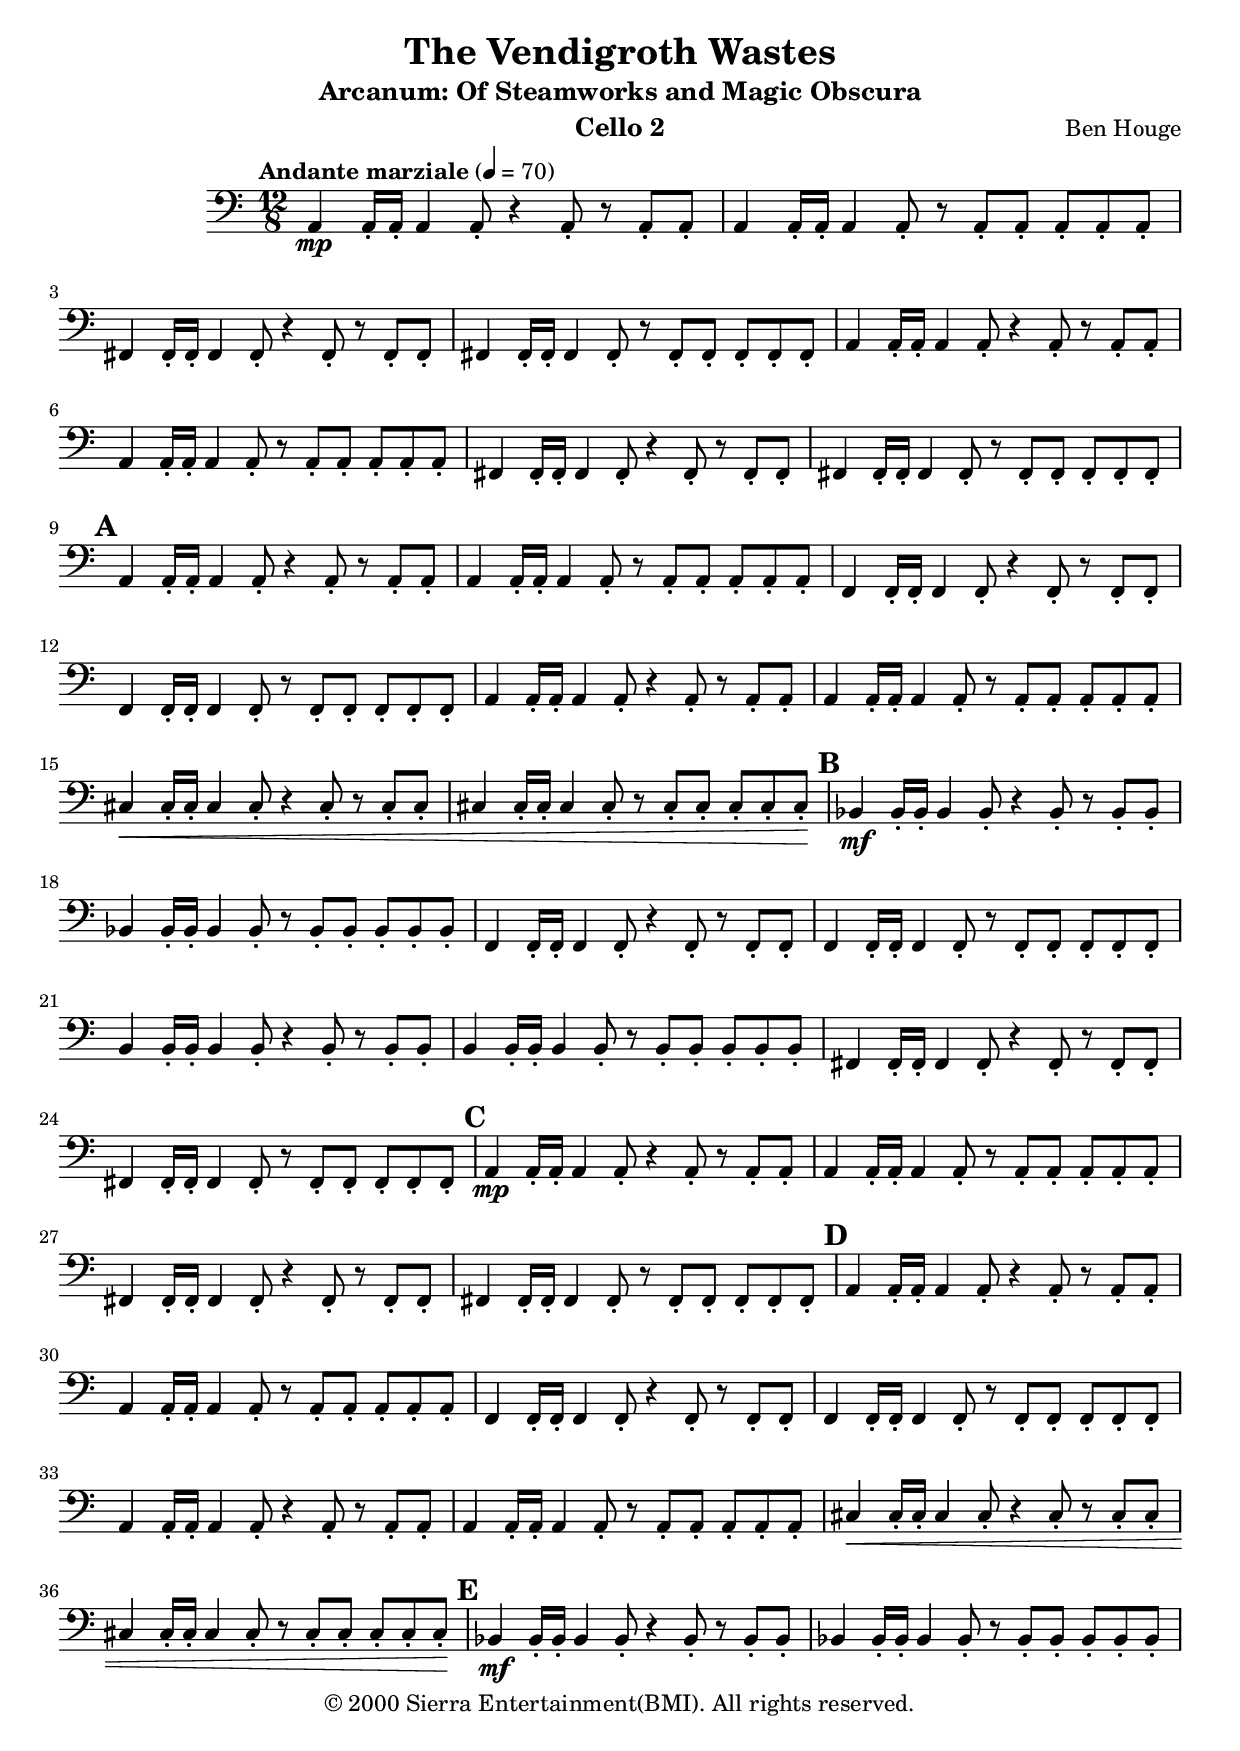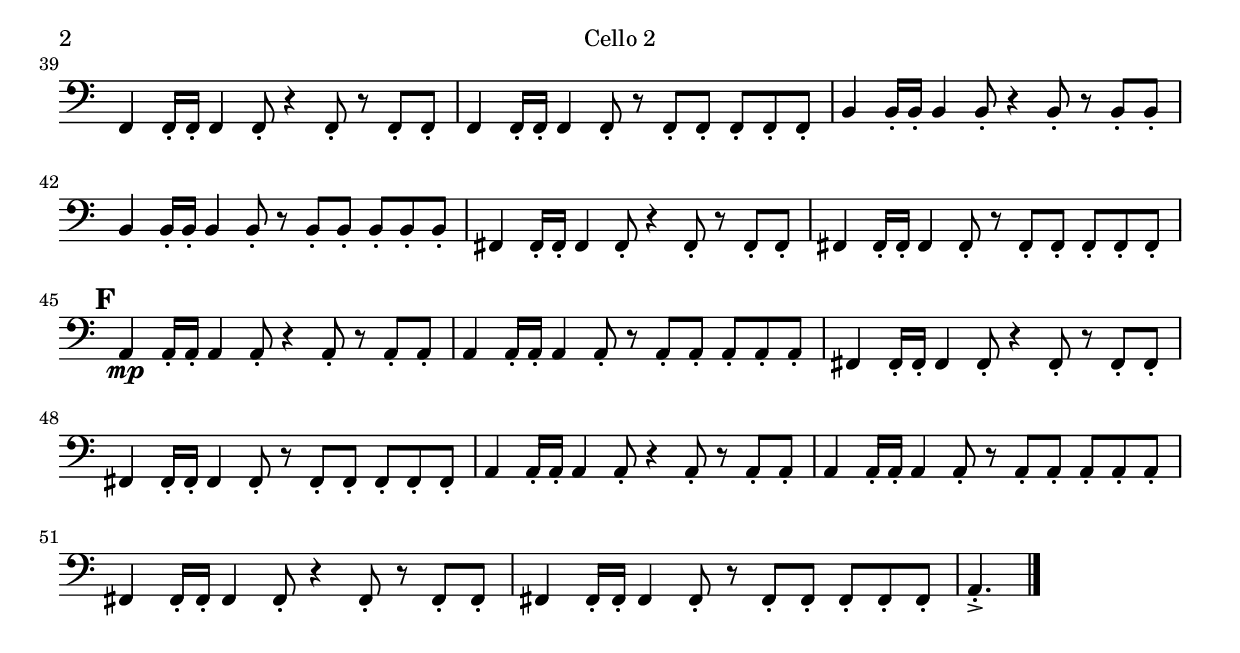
\include "src/header.ly"
\include "src/settings.ly"
celloSolo =  \relative b {
  \aTime
  \aKey
  \clef bass
  \tag #'part { \aTempo }


    a4 \mp a16 -. [ a16 -. ] a4 a8 -. r4 a8 -. r8 a8 -. [ a8 -. ] | % 2
    a4 a16 -. [ a16 -. ] a4 a8 -. r8 a8 -. [ a8 -. ] a8 -. [ a8 -. a8 -. ]  | % 3
    fis4 fis16 -. [ fis16 -. ] fis4 fis8 -. r4 fis8 -. r8 fis8 -. [ fis8 -. ] | % 4
    fis4 fis16 -. [ fis16 -. ] fis4 fis8 -. r8 fis8 -. [ fis8 -. ] fis8 -. [ fis8 -. fis8 -. ]  | % 5

    a4 a16 -. [ a16 -. ] a4 a8 -. r4 a8 -. r8 a8 -. [ a8 -. ] | % 6
    a4 a16 -. [ a16 -. ] a4 a8 -. r8 a8 -. [ a8 -. ] a8 -. [ a8 -. a8 -. ]  | % 7
    fis4 fis16 -. [ fis16 -. ] fis4 fis8 -. r4 fis8 -. r8 fis8 -. [ fis8 -. ] | % 8
    fis4 fis16 -. [ fis16 -. ] fis4 fis8 -. r8 fis8 -. [ fis8 -. ] fis8 -. [ fis8 -. fis8 -. ]  | % 9

  \tag #'part {\mark \default}

    a4 a16 -. [ a16 -. ] a4 a8 -. r4 a8 -. r8 a8 -. [ a8 -. ] | \barNumberCheck #10
    a4 a16 -. [ a16 -. ] a4 a8 -. r8 a8 -. [ a8 -. ] a8 -. [ a8 -. a8 -. ]  | % 11
    f4 f16 -. [ f16 -. ] f4 f8 -. r4 f8 -. r8 f8 -. [ f8 -. ] | % 12
    f4 f16 -. [ f16 -. ] f4 f8 -. r8 f8 -. [ f8 -. ] f8 -. [ f8 -. f8 -. ]  | % 13

    a4 a16 -. [ a16 -. ] a4 a8 -. r4 a8 -. r8 a8 -. [ a8 -. ] | % 14
    a4 a16 -. [ a16 -. ] a4 a8 -. r8 a8 -. [ a8 -. ] a8 -. [ a8 -. a8 -. ]  | % 15
    cis4 \< cis16 -. [ cis16 -. ] cis4 cis8 -. r4 cis8 -. r8 cis8 -. [ cis8 -. ] | % 16
    cis4 cis16 -. [ cis16 -. ] cis4 cis8 -. r8 cis8 -. [ cis8 -. ] cis8 -. [ cis8 -. cis8 \! -. ]  | % 17

  \tag #'part {\mark \default}

    bes4 \mf bes16 -. [ bes16 -. ] bes4 bes8 -. r4 bes8 -. r8 bes8 -. [ bes8 -. ] | % 18
    bes4 bes16 -. [ bes16 -. ] bes4 bes8 -. r8 bes8 -. [ bes8 -. ] bes8 -. [ bes8 -. bes8 -. ]  | % 19
    f4 f16 -. [ f16 -. ] f4 f8 -. r4 f8 -. r8 f8 -. [ f8 -. ] | \barNumberCheck #20
    f4 f16 -. [ f16 -. ] f4 f8 -. r8 f8 -. [ f8 -. ] f8 -. [ f8 -. f8 -. ]  | % 21

    b4 b16 -. [ b16 -. ] b4 b8 -. r4 b8 -. r8 b8 -. [ b8 -. ] | % 22
    b4 b16 -. [ b16 -. ] b4 b8 -. r8 b8 -. [ b8 -. ] b8 -. [ b8 -. b8 -. ]  | % 23
    fis4 fis16 -. [ fis16 -. ] fis4 fis8 -. r4 fis8 -. r8 fis8 -. [ fis8 -. ] | % 24
    fis4 fis16 -. [ fis16 -. ] fis4 fis8 -. r8 fis8 -. [ fis8 -. ] fis8 -. [ fis8 -. fis8 -. ]  | % 25

  \tag #'part {\mark \default}

    a4 \mp a16 -. [ a16 -. ] a4 a8 -. r4 a8 -. r8 a8 -. [ a8 -. ] | % 26
    a4 a16 -. [ a16 -. ] a4 a8 -. r8 a8 -. [ a8 -. ] a8 -. [ a8 -. a8 -. ]  | % 27
    fis4 fis16 -. [ fis16 -. ] fis4 fis8 -. r4 fis8 -. r8 fis8 -. [ fis8 -. ] | % 28
    fis4 fis16 -. [ fis16 -. ] fis4 fis8 -. r8 fis8 -. [ fis8 -. ] fis8 -. [ fis8 -. fis8 -. ]  | % 29

  \tag #'part {\mark \default}

    a4 a16 -. [ a16 -. ] a4 a8 -. r4 a8 -. r8 a8 -. [ a8 -. ] | \barNumberCheck #30
    a4 a16 -. [ a16 -. ] a4 a8 -. r8 a8 -. [ a8 -. ] a8 -. [ a8 -. a8 -. ]  | % 31
    f4 f16 -. [ f16 -. ] f4 f8 -. r4 f8 -. r8 f8 -. [ f8 -. ] | % 32
    f4 f16 -. [ f16 -. ] f4 f8 -. r8 f8 -. [ f8 -. ] f8 -. [ f8 -. f8 -. ]  | % 33

    a4 a16 -. [ a16 -. ] a4 a8 -. r4 a8 -. r8 a8 -. [ a8 -. ] | % 34
    a4 a16 -. [ a16 -. ] a4 a8 -. r8 a8 -. [ a8 -. ] a8 -. [ a8 -. a8 -. ]  | % 35
    cis4 \< cis16 -. [ cis16 -. ] cis4 cis8 -. r4 cis8 -. r8 cis8 -. [ cis8 -. ] | % 36
    cis4 cis16 -. [ cis16 -. ] cis4 cis8 -. r8 cis8 -. [ cis8 -. ] cis8 -. [ cis8 -. cis8 \! -. ]  | % 37

  \tag #'part {\mark \default}

    bes4 \mf bes16 -. [ bes16 -. ] bes4 bes8 -. r4 bes8 -. r8 bes8 -. [ bes8 -. ] | % 38
    bes4 bes16 -. [ bes16 -. ] bes4 bes8 -. r8 bes8 -. [ bes8 -. ] bes8 -. [ bes8 -. bes8 -. ]  | % 39
    f4 f16 -. [ f16 -. ] f4 f8 -. r4 f8 -. r8 f8 -. [ f8 -. ] | \barNumberCheck #40
    f4 f16 -. [ f16 -. ] f4 f8 -. r8 f8 -. [ f8 -. ] f8 -. [ f8 -. f8 -. ]  | % 41

    b4 b16 -. [ b16 -. ] b4 b8 -. r4 b8 -. r8 b8 -. [ b8 -. ] | % 42
    b4 b16 -. [ b16 -. ] b4 b8 -. r8 b8 -. [ b8 -. ] b8 -. [ b8 -. b8 -. ]  | % 43
    fis4 fis16 -. [ fis16 -. ] fis4 fis8 -. r4 fis8 -. r8 fis8 -. [ fis8 -. ] | % 44
    fis4 fis16 -. [ fis16 -. ] fis4 fis8 -. r8 fis8 -. [ fis8 -. ] fis8 -. [ fis8 -. fis8 -. ]  | % 45

  \tag #'part {\mark \default}

    a4 \mp a16 -. [ a16 -. ] a4 a8 -. r4 a8 -. r8 a8 -. [ a8 -. ] | % 46
    a4 a16 -. [ a16 -. ] a4 a8 -. r8 a8 -. [ a8 -. ] a8 -. [ a8 -. a8 -. ]  | % 47
    fis4 fis16 -. [ fis16 -. ] fis4 fis8 -. r4 fis8 -. r8 fis8 -. [ fis8 -. ] | % 48
    fis4 fis16 -. [ fis16 -. ] fis4 fis8 -. r8 fis8 -. [ fis8 -. ] fis8 -. [ fis8 -. fis8 -. ]  | % 49

    a4 a16 -. [ a16 -. ] a4 a8 -. r4 a8 -. r8 a8 -. [ a8 -. ] | \barNumberCheck #50
    a4 a16 -. [ a16 -. ] a4 a8 -. r8 a8 -. [ a8 -. ] a8 -. [ a8 -. a8 -. ]  | % 51
    fis4 fis16 -. [ fis16 -. ] fis4 fis8 -. r4 fis8 -. r8 fis8 -. [ fis8 -. ] | % 52
    fis4 fis16 -. [ fis16 -. ] fis4 fis8 -. r8 fis8 -. [ fis8 -. ] fis8 -. [ fis8 -. fis8 -. ] | % 53
    a4. -> -. \bar "|."
}

celloTwoSolo = \celloSolo


\header {
    instrument = "Cello 2"
}

\score {
  \new Score {
  \set Score.markFormatter = #format-mark-box-numbers
  <<
    \new Staff <<
      \set Staff.midiInstrument = "cello"
      \removeWithTag #'score \transpose a' a \celloTwoSolo
    >>
  >>
  }
  \layout {
    \include "src/layout.ly"
  }
  \midi{}
}
\paper {
  indent = 25
}
